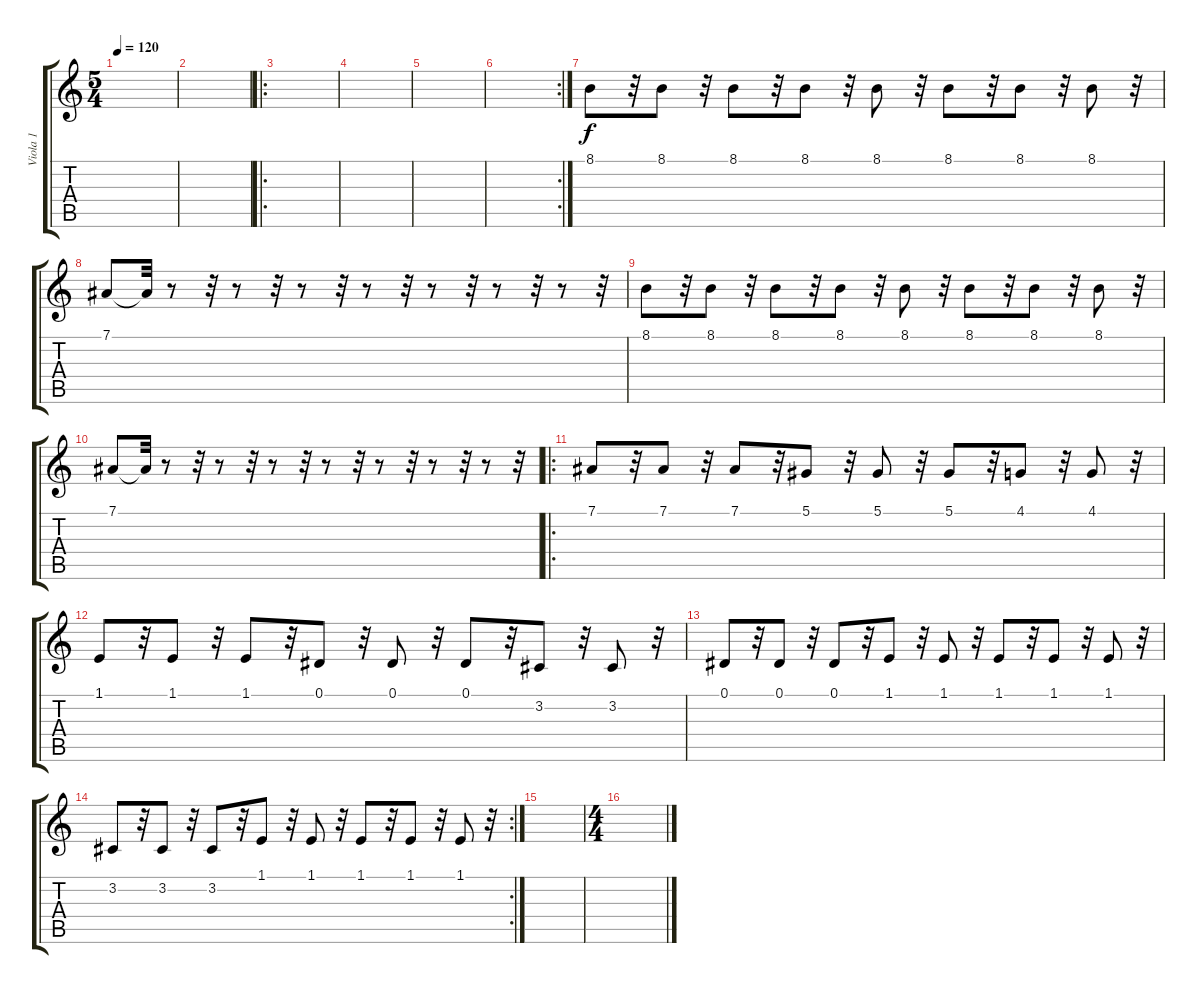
\track ("Viola 1" "Viola 1") {instrument viola}
\staff {score tabs}
\tuning (Eb4 Bb3 Gb3 Db3 Ab2 Eb2) {hide}
\ts (5 4)
\tempo 120
\clef g2
\ks c
|
|
\ro
|
|
|
\rc 2
|
8.1.8 r.32 8.1.8 r.32 8.1.8 r.32 8.1.8 r.32 8.1.8 r.32 8.1.8 r.32 8.1.8 r.32 8.1.8 r.32 |
7.1.8 7.1{t}.32 r.8 r.32 r.8 r.32 r.8 r.32 r.8 r.32 r.8 r.32 r.8 r.32 r.8 r.32 |
8.1.8 r.32 8.1.8 r.32 8.1.8 r.32 8.1.8 r.32 8.1.8 r.32 8.1.8 r.32 8.1.8 r.32 8.1.8 r.32 |
7.1.8 7.1{t}.32 r.8 r.32 r.8 r.32 r.8 r.32 r.8 r.32 r.8 r.32 r.8 r.32 r.8 r.32 |
\ro
7.1.8 r.32 7.1.8 r.32 7.1.8 r.32 5.1.8 r.32 5.1.8 r.32 5.1.8 r.32 4.1.8 r.32 4.1.8 r.32 |
1.1.8 r.32 1.1.8 r.32 1.1.8 r.32 0.1.8 r.32 0.1.8 r.32 0.1.8 r.32 3.2.8 r.32 3.2.8 r.32 |
0.1.8 r.32 0.1.8 r.32 0.1.8 r.32 1.1.8 r.32 1.1.8 r.32 1.1.8 r.32 1.1.8 r.32 1.1.8 r.32 |
\rc 2
3.2.8 r.32 3.2.8 r.32 3.2.8 r.32 1.1.8 r.32 1.1.8 r.32 1.1.8 r.32 1.1.8 r.32 1.1.8 r.32 |
|
\ts (4 4)
